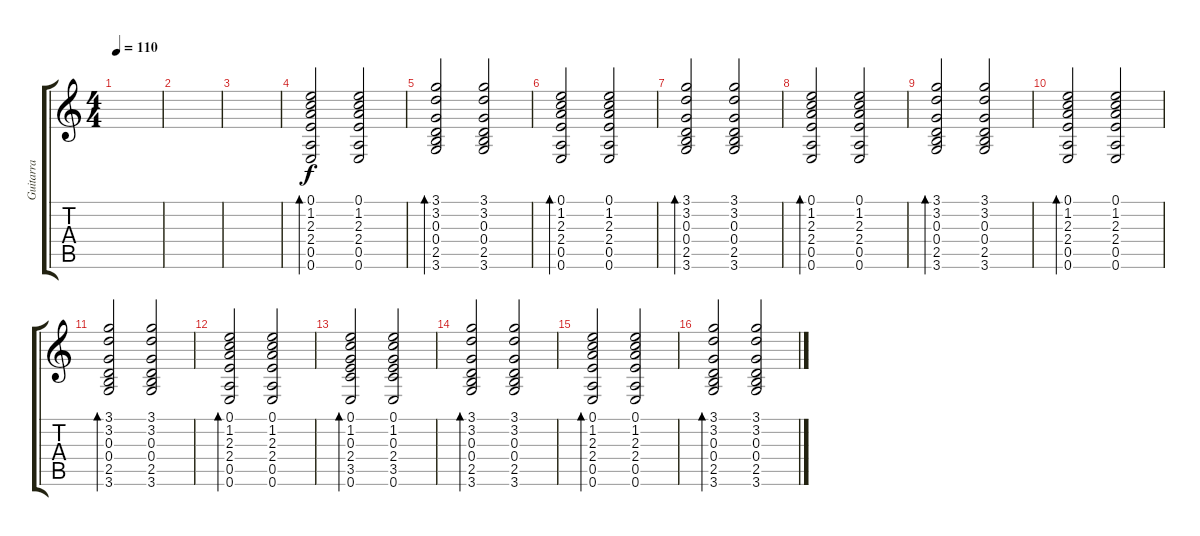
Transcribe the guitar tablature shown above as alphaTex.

\track ("Guitarra" "Guitarra") {instrument acousticguitarnylon}
\staff {score tabs}
\tuning (E4 B3 G3 D3 A2 E2) {hide}
\ts (4 4)
\tempo 110
\clef g2
\ks c
|
|
|
(0.1 1.2 2.3 2.4 0.5 0.6).2{bd 120} (0.1 1.2 2.3 2.4 0.5 0.6).2 |
(3.1 3.2 0.3 0.4 2.5 3.6).2{bd 120} (3.1 3.2 0.3 0.4 2.5 3.6).2 |
(0.1 1.2 2.3 2.4 0.5 0.6).2{bd 120} (0.1 1.2 2.3 2.4 0.5 0.6).2 |
(3.1 3.2 0.3 0.4 2.5 3.6).2{bd 120} (3.1 3.2 0.3 0.4 2.5 3.6).2 |
(0.1 1.2 2.3 2.4 0.5 0.6).2{bd 120} (0.1 1.2 2.3 2.4 0.5 0.6).2 |
(3.1 3.2 0.3 0.4 2.5 3.6).2{bd 120} (3.1 3.2 0.3 0.4 2.5 3.6).2 |
(0.1 1.2 2.3 2.4 0.5 0.6).2{bd 120} (0.1 1.2 2.3 2.4 0.5 0.6).2 |
(3.1 3.2 0.3 0.4 2.5 3.6).2{bd 120} (3.1 3.2 0.3 0.4 2.5 3.6).2 |
(0.1 1.2 2.3 2.4 0.5 0.6).2{bd 120} (0.1 1.2 2.3 2.4 0.5 0.6).2 |
(0.1 1.2 0.3 2.4 3.5 0.6).2{bd 120} (0.1 1.2 0.3 2.4 3.5 0.6).2 |
(3.1 3.2 0.3 0.4 2.5 3.6).2{bd 120} (3.1 3.2 0.3 0.4 2.5 3.6).2 |
(0.1 1.2 2.3 2.4 0.5 0.6).2{bd 120} (0.1 1.2 2.3 2.4 0.5 0.6).2 |
(3.1 3.2 0.3 0.4 2.5 3.6).2{bd 120} (3.1 3.2 0.3 0.4 2.5 3.6).2
